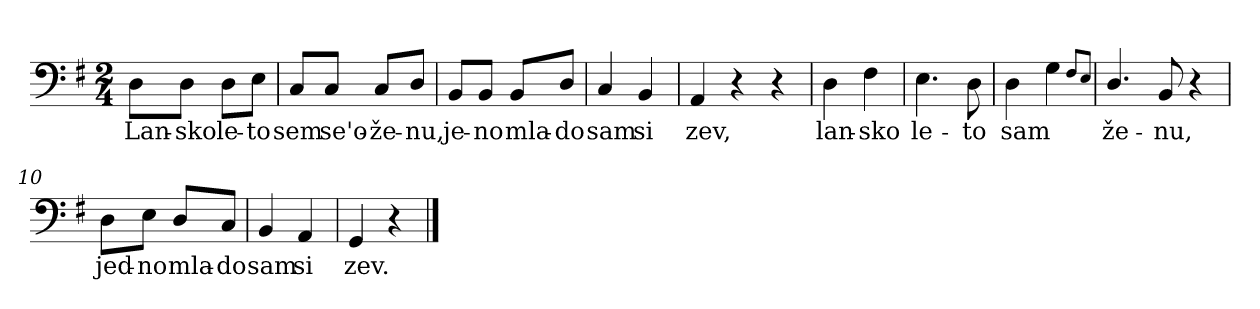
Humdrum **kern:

**kern	**text
*part1	*part1
*staff1	*staff1
*clefF4	*
*k[f#]	*
*G:	*
*M2/4	*
*MM112	*
=1	=1
!	!LO:LY:b
8D\L	Lan-
!	!LO:LY:b
8D\J	-sko
!	!LO:LY:b
8D\L	le-
!	!LO:LY:b
8E\J	-to
=2	=2
!	!LO:LY:b
8C/L	sem
!	!LO:LY:b
8C/J	se'o-
!	!LO:LY:b
8C/L	-že-
!	!LO:LY:b
8D/J	-nu,
=3	=3
!	!LO:LY:b
8BB/L	je-
!	!LO:LY:b
8BB/J	-no
!	!LO:LY:b
8BB/L	mla-
!	!LO:LY:b
8D/J	-do
=4	=4
!	!LO:LY:b
4C/	sam
!	!LO:LY:b
4BB/	si
=5	=5
!	!LO:LY:b
4AA/	zev,
4r	.
4r	.
!!LO:LB:g=z
=6	=6
!	!LO:LY:b
4D\	lan-
!	!LO:LY:b
4F#\	-sko
=7	=7
!	!LO:LY:b
4.E\	le-
!	!LO:LY:b
8D\	-to
=8	=8
!	!LO:LY:b
4D\	sam
4G\	.
8qF#/L	.
8qE/J	.
=9	=9
!	!LO:LY:b
4.D/	že-
!	!LO:LY:b
8BB/	nu,
4r	.
=10	=10
!	!LO:LY:b
8D\L	jed-
!	!LO:LY:b
8E\J	-no
!	!LO:LY:b
8D/L	mla-
!	!LO:LY:b
8C/J	-do
=11	=11
!	!LO:LY:b
4BB/	sam
!	!LO:LY:b
4AA/	si
=12	=12
!	!LO:LY:b
4GG/	zev.
4r	.
==	==
*-	*-
